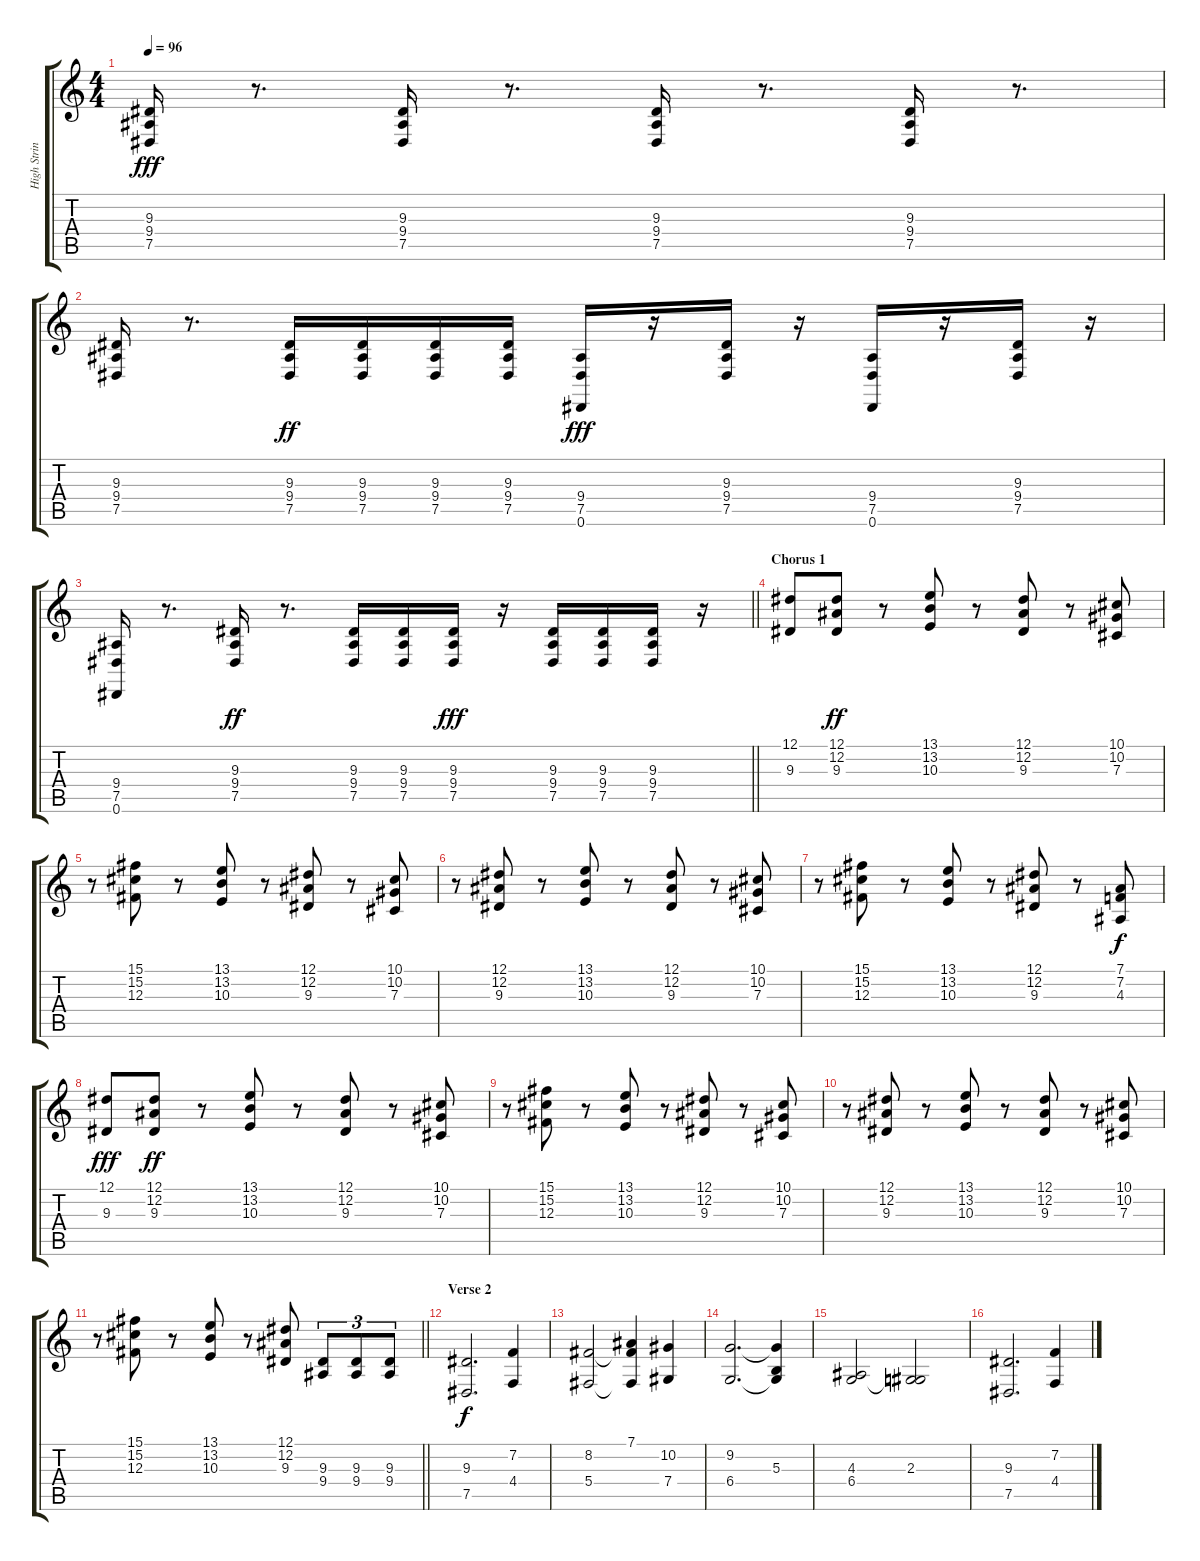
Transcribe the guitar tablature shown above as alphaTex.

\track ("High Strings" "High Strin") {instrument stringensemble1}
\staff {score tabs}
\tuning (Eb4 Bb3 Gb3 Db3 Ab2 Eb2) {hide}
\ts (4 4)
\tempo 96
\clef g2
\ks c
(9.3 9.4 7.5).16{dy fff} r.8{d} (9.3 9.4 7.5).16 r.8{d} (9.3 9.4 7.5).16 r.8{d} (9.3 9.4 7.5).16 r.8{d} |
(9.3 9.4 7.5).16 r.8{d} (9.3 9.4 7.5).16{dy ff} (9.3 9.4 7.5).16 (9.3 9.4 7.5).16 (9.3 9.4 7.5).16 (9.4 7.5 0.6).16{dy fff} r.16 (9.3 9.4 7.5).16 r.16 (9.4 7.5 0.6).16 r.16 (9.3 9.4 7.5).16 r.16 |
\barLineRight lightlight
(9.4 7.5 0.6).16 r.8{d} (9.3 9.4 7.5).16{dy ff} r.8{d} (9.3 9.4 7.5).16 (9.3 9.4 7.5).16 (9.3 9.4 7.5).16{dy fff} r.16 (9.3 9.4 7.5).16 (9.3 9.4 7.5).16 (9.3 9.4 7.5).16 r.16 |
\section ("" "Chorus 1")
(12.1 9.3).8 (12.1 12.2 9.3).8{dy ff} r.8 (13.1 13.2 10.3).8 r.8 (12.1 12.2 9.3).8 r.8 (10.1 10.2 7.3).8 |
r.8 (15.1 15.2 12.3).8 r.8 (13.1 13.2 10.3).8 r.8 (12.1 12.2 9.3).8 r.8 (10.1 10.2 7.3).8 |
r.8 (12.1 12.2 9.3).8 r.8 (13.1 13.2 10.3).8 r.8 (12.1 12.2 9.3).8 r.8 (10.1 10.2 7.3).8 |
r.8 (15.1 15.2 12.3).8 r.8 (13.1 13.2 10.3).8 r.8 (12.1 12.2 9.3).8 r.8 (7.1 7.2 4.3).8{dy f} |
(12.1 9.3).8{dy fff} (12.1 12.2 9.3).8{dy ff} r.8 (13.1 13.2 10.3).8 r.8 (12.1 12.2 9.3).8 r.8 (10.1 10.2 7.3).8 |
r.8 (15.1 15.2 12.3).8 r.8 (13.1 13.2 10.3).8 r.8 (12.1 12.2 9.3).8 r.8 (10.1 10.2 7.3).8 |
r.8 (12.1 12.2 9.3).8 r.8 (13.1 13.2 10.3).8 r.8 (12.1 12.2 9.3).8 r.8 (10.1 10.2 7.3).8 |
\barLineRight lightlight
r.8 (15.1 15.2 12.3).8 r.8 (13.1 13.2 10.3).8 r.8 (12.1 12.2 9.3).8 (9.3 9.4).8{tu (3 2)} (9.3 9.4).8{tu (3 2)} (9.3 9.4).8{tu (3 2)} |
\section ("" "Verse 2")
(9.3 7.5).2{d dy f} (7.2 4.4).4 |
(8.2 5.4).2 (7.1 8.2{t} 5.4{t}).4 (10.2 7.4).4 |
(9.2 6.4).2{d} (9.2{t} 5.3 6.4{t}).4 |
(4.3 6.4).2 (2.3 6.4{t}).2 |
(9.3 7.5).2{d} (7.2 4.4).4
